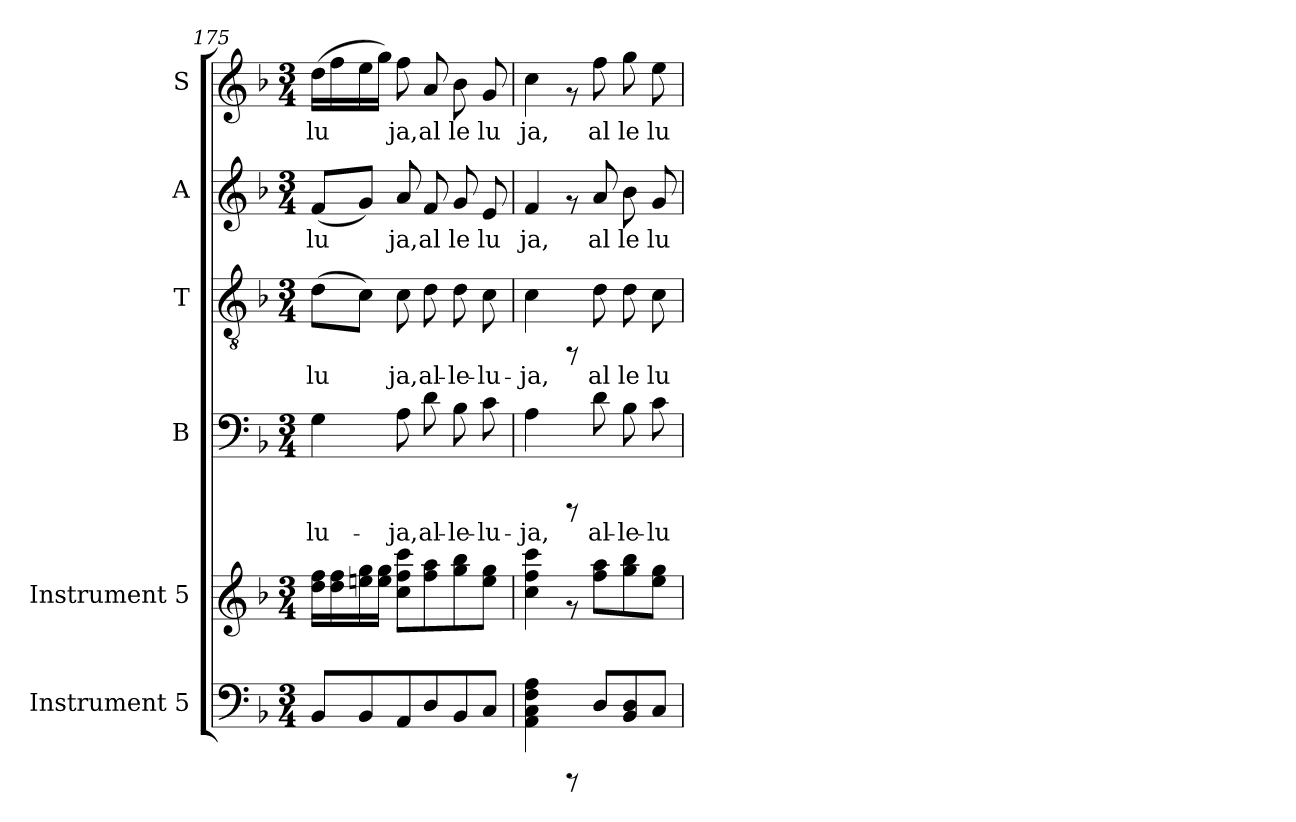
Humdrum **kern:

**kern	**kern	**kern	**text	**kern	**text	**kern	**text	**kern	**text
*part6	*part5	*part4	*part4	*part3	*part3	*part2	*part2	*part1	*part1
*staff6	*staff5	*staff4	*staff4	*staff3	*staff3	*staff2	*staff2	*staff1	*staff1
*I"Instrument 5	*I"Instrument 5	*I"B	*	*I"T	*	*I"A	*	*I"S	*
*	*	*I'B	*	*I'T	*	*I'A	*	*I'S	*
*clefF4	*clefG2	*clefF4	*	*clefGv2	*	*clefG2	*	*clefG2	*
*k[b-]	*k[b-]	*k[b-]	*	*k[b-]	*	*k[b-]	*	*k[b-]	*
*F:	*F:	*F:	*	*F:	*	*F:	*	*F:	*
*M3/4	*M3/4	*M3/4	*	*M3/4	*	*M3/4	*	*M3/4	*
=175	=175	=175	=175	=175	=175	=175	=175	=175	=175
!	!	!	!LO:LY:b:cj	!	!LO:LY:b:cj	!	!LO:LY:b:cj	!	!LO:LY:b:cj
8BB-/L	16ff\ 16dd\L	4G\	-lu-	(>8d\L	-lu-	(<8f/L	lu	(>16dd\L	lu
!	!	!	!	!	!	!	!	!	!LO:LY:b:cj
.	16ff\ 16dd\	.	.	.	.	.	.	16ff\	.
!	!	!	!	!	!LO:LY:b:cj	!	!LO:LY:b:cj	!	!LO:LY:b:cj
8BB-/	16een\ 16gg\	.	.	8c\J)	--	8g/J)	.	16ee\	.
!	!	!	!	!	!	!	!	!	!LO:LY:b:cj
.	16ee\ 16gg\J	.	.	.	.	.	.	16gg\J)	.
!	!	!	!LO:LY:b:cj	!	!LO:LY:b:cj	!	!LO:LY:b:cj	!	!LO:LY:b:cj
8AA/	8ccc\ 8cc\ 8ff\L	8A\	-ja,	8c\	-ja,	8a/	ja,	8ff\	ja,
!	!	!	!LO:LY:b:cj	!	!LO:LY:b:cj	!	!LO:LY:b:cj	!	!LO:LY:b:cj
8D/	8ff\ 8aa\	8d\	al-	8d\	al-	8f/	al	8a/	al
!	!	!	!LO:LY:b:cj	!	!LO:LY:b:cj	!	!LO:LY:b:cj	!	!LO:LY:b:cj
8BB-/	8bb-\ 8gg\	8B-\	-le-	8d\	-le-	8g/	le	8b-\	le
!	!	!	!LO:LY:b:cj	!	!LO:LY:b:cj	!	!LO:LY:b:cj	!	!LO:LY:b:cj
8C/J	8gg\ 8ee\J	8c\	-lu-	8c\	-lu-	8e/	lu	8g/	lu
!!LO:PB:g=z
=176	=176	=176	=176	=176	=176	=176	=176	=176	=176
!	!	!	!LO:LY:b:cj	!	!LO:LY:b:cj	!	!LO:LY:b:cj	!	!LO:LY:b:cj
4A\ 4F\ 4AA\ 4C\	4ff\ 4cc\ 4ccc\	4A\	-ja,	4c\	-ja,	4f/	ja,	4cc\	ja,
8rCCC	8rf	8rCCC	.	8rFF	.	8rf	.	8rf	.
!	!	!	!LO:LY:b:cj	!	!LO:LY:b:cj	!	!LO:LY:b:cj	!	!LO:LY:b:cj
8D/L	8aa\ 8ff\L	8d\	al-	8d\	al	8a/	al	8ff\	al
!	!	!	!LO:LY:b:cj	!	!LO:LY:b:cj	!	!LO:LY:b:cj	!	!LO:LY:b:cj
8D/ 8BB-/	8bb-\ 8gg\	8B-\	-le-	8d\	le	8b-\	le	8gg\	le
!	!	!	!LO:LY:b:cj	!	!LO:LY:b:cj	!	!LO:LY:b:cj	!	!LO:LY:b:cj
8C/J	8ee\ 8gg\J	8c\	-lu-	8c\	lu	8g/	lu	8ee\	lu
=	=	=	=	=	=	=	=	=	=
*-	*-	*-	*-	*-	*-	*-	*-	*-	*-
